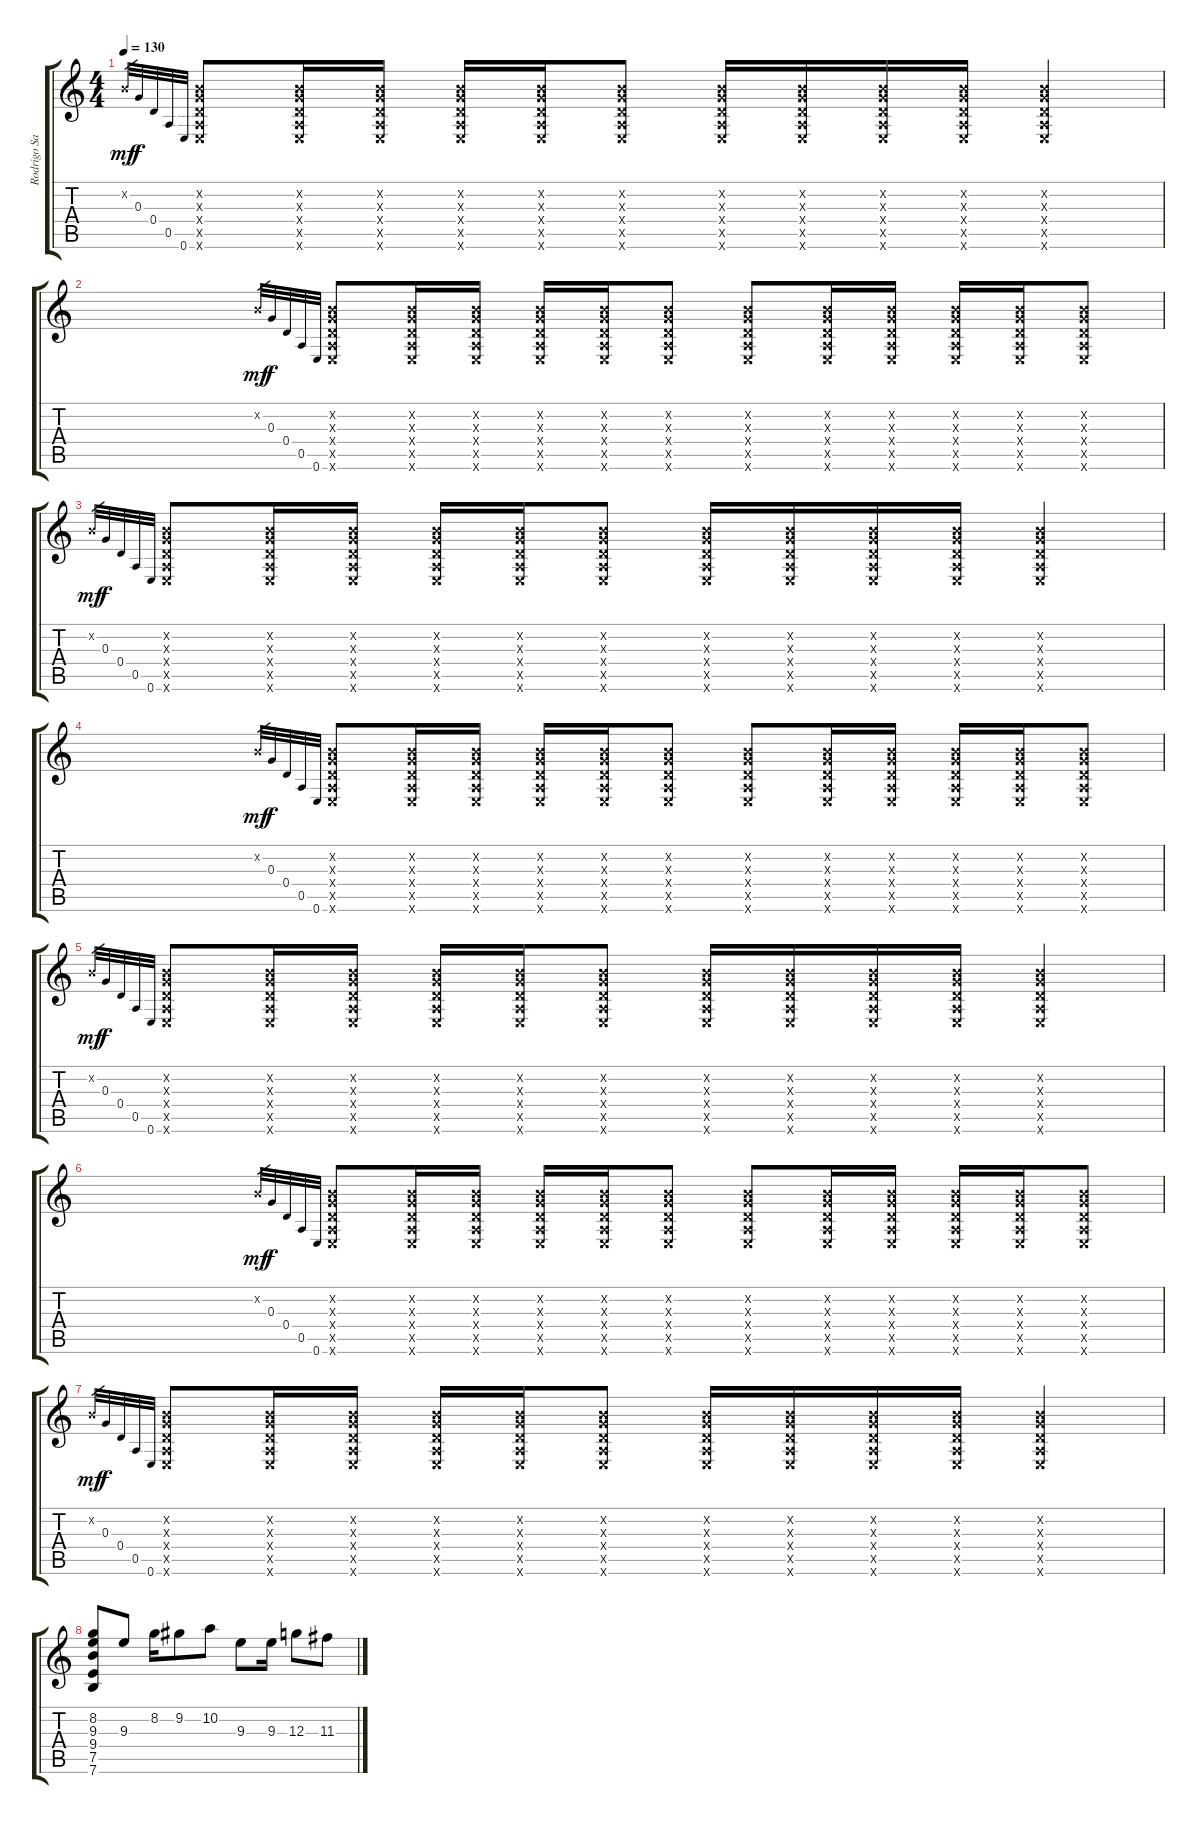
\track ("Rodrigo Sanchez" "Rodrigo Sa") {instrument acousticguitarnylon}
\staff {score tabs}
\tuning (E4 B3 G3 D3 A2 E2) {hide}
\ts (4 4)
\tempo 130
\clef g2
\ks c
0.2{x}.32{gr dy mf} 0.3.32{gr dy f} 0.4.32{gr} 0.5.32{gr} 0.6.32{gr} (0.2{x} 0.3{x} 0.4{x} 0.5{x} 0.6{x}).8 (0.2{x} 0.3{x} 0.4{x} 0.5{x} 0.6{x}).16 (0.2{x} 0.3{x} 0.4{x} 0.5{x} 0.6{x}).16 (0.2{x} 0.3{x} 0.4{x} 0.5{x} 0.6{x}).16 (0.2{x} 0.3{x} 0.4{x} 0.5{x} 0.6{x}).16 (0.2{x} 0.3{x} 0.4{x} 0.5{x} 0.6{x}).8 (0.2{x} 0.3{x} 0.4{x} 0.5{x} 0.6{x}).16 (0.2{x} 0.3{x} 0.4{x} 0.5{x} 0.6{x}).16 (0.2{x} 0.3{x} 0.4{x} 0.5{x} 0.6{x}).16 (0.2{x} 0.3{x} 0.4{x} 0.5{x} 0.6{x}).16 (0.2{x} 0.3{x} 0.4{x} 0.5{x} 0.6{x}).4 |
0.2{x}.32{gr dy mf} 0.3.32{gr dy f} 0.4.32{gr} 0.5.32{gr} 0.6.32{gr} (0.2{x} 0.3{x} 0.4{x} 0.5{x} 0.6{x}).8 (0.2{x} 0.3{x} 0.4{x} 0.5{x} 0.6{x}).16 (0.2{x} 0.3{x} 0.4{x} 0.5{x} 0.6{x}).16 (0.2{x} 0.3{x} 0.4{x} 0.5{x} 0.6{x}).16 (0.2{x} 0.3{x} 0.4{x} 0.5{x} 0.6{x}).16 (0.2{x} 0.3{x} 0.4{x} 0.5{x} 0.6{x}).8 (0.2{x} 0.3{x} 0.4{x} 0.5{x} 0.6{x}).8 (0.2{x} 0.3{x} 0.4{x} 0.5{x} 0.6{x}).16 (0.2{x} 0.3{x} 0.4{x} 0.5{x} 0.6{x}).16 (0.2{x} 0.3{x} 0.4{x} 0.5{x} 0.6{x}).16 (0.2{x} 0.3{x} 0.4{x} 0.5{x} 0.6{x}).16 (0.2{x} 0.3{x} 0.4{x} 0.5{x} 0.6{x}).8 |
0.2{x}.32{gr dy mf} 0.3.32{gr dy f} 0.4.32{gr} 0.5.32{gr} 0.6.32{gr} (0.2{x} 0.3{x} 0.4{x} 0.5{x} 0.6{x}).8 (0.2{x} 0.3{x} 0.4{x} 0.5{x} 0.6{x}).16 (0.2{x} 0.3{x} 0.4{x} 0.5{x} 0.6{x}).16 (0.2{x} 0.3{x} 0.4{x} 0.5{x} 0.6{x}).16 (0.2{x} 0.3{x} 0.4{x} 0.5{x} 0.6{x}).16 (0.2{x} 0.3{x} 0.4{x} 0.5{x} 0.6{x}).8 (0.2{x} 0.3{x} 0.4{x} 0.5{x} 0.6{x}).16 (0.2{x} 0.3{x} 0.4{x} 0.5{x} 0.6{x}).16 (0.2{x} 0.3{x} 0.4{x} 0.5{x} 0.6{x}).16 (0.2{x} 0.3{x} 0.4{x} 0.5{x} 0.6{x}).16 (0.2{x} 0.3{x} 0.4{x} 0.5{x} 0.6{x}).4 |
0.2{x}.32{gr dy mf} 0.3.32{gr dy f} 0.4.32{gr} 0.5.32{gr} 0.6.32{gr} (0.2{x} 0.3{x} 0.4{x} 0.5{x} 0.6{x}).8 (0.2{x} 0.3{x} 0.4{x} 0.5{x} 0.6{x}).16 (0.2{x} 0.3{x} 0.4{x} 0.5{x} 0.6{x}).16 (0.2{x} 0.3{x} 0.4{x} 0.5{x} 0.6{x}).16 (0.2{x} 0.3{x} 0.4{x} 0.5{x} 0.6{x}).16 (0.2{x} 0.3{x} 0.4{x} 0.5{x} 0.6{x}).8 (0.2{x} 0.3{x} 0.4{x} 0.5{x} 0.6{x}).8 (0.2{x} 0.3{x} 0.4{x} 0.5{x} 0.6{x}).16 (0.2{x} 0.3{x} 0.4{x} 0.5{x} 0.6{x}).16 (0.2{x} 0.3{x} 0.4{x} 0.5{x} 0.6{x}).16 (0.2{x} 0.3{x} 0.4{x} 0.5{x} 0.6{x}).16 (0.2{x} 0.3{x} 0.4{x} 0.5{x} 0.6{x}).8 |
0.2{x}.32{gr dy mf} 0.3.32{gr dy f} 0.4.32{gr} 0.5.32{gr} 0.6.32{gr} (0.2{x} 0.3{x} 0.4{x} 0.5{x} 0.6{x}).8 (0.2{x} 0.3{x} 0.4{x} 0.5{x} 0.6{x}).16 (0.2{x} 0.3{x} 0.4{x} 0.5{x} 0.6{x}).16 (0.2{x} 0.3{x} 0.4{x} 0.5{x} 0.6{x}).16 (0.2{x} 0.3{x} 0.4{x} 0.5{x} 0.6{x}).16 (0.2{x} 0.3{x} 0.4{x} 0.5{x} 0.6{x}).8 (0.2{x} 0.3{x} 0.4{x} 0.5{x} 0.6{x}).16 (0.2{x} 0.3{x} 0.4{x} 0.5{x} 0.6{x}).16 (0.2{x} 0.3{x} 0.4{x} 0.5{x} 0.6{x}).16 (0.2{x} 0.3{x} 0.4{x} 0.5{x} 0.6{x}).16 (0.2{x} 0.3{x} 0.4{x} 0.5{x} 0.6{x}).4 |
0.2{x}.32{gr dy mf} 0.3.32{gr dy f} 0.4.32{gr} 0.5.32{gr} 0.6.32{gr} (0.2{x} 0.3{x} 0.4{x} 0.5{x} 0.6{x}).8 (0.2{x} 0.3{x} 0.4{x} 0.5{x} 0.6{x}).16 (0.2{x} 0.3{x} 0.4{x} 0.5{x} 0.6{x}).16 (0.2{x} 0.3{x} 0.4{x} 0.5{x} 0.6{x}).16 (0.2{x} 0.3{x} 0.4{x} 0.5{x} 0.6{x}).16 (0.2{x} 0.3{x} 0.4{x} 0.5{x} 0.6{x}).8 (0.2{x} 0.3{x} 0.4{x} 0.5{x} 0.6{x}).8 (0.2{x} 0.3{x} 0.4{x} 0.5{x} 0.6{x}).16 (0.2{x} 0.3{x} 0.4{x} 0.5{x} 0.6{x}).16 (0.2{x} 0.3{x} 0.4{x} 0.5{x} 0.6{x}).16 (0.2{x} 0.3{x} 0.4{x} 0.5{x} 0.6{x}).16 (0.2{x} 0.3{x} 0.4{x} 0.5{x} 0.6{x}).8 |
0.2{x}.32{gr dy mf} 0.3.32{gr dy f} 0.4.32{gr} 0.5.32{gr} 0.6.32{gr} (0.2{x} 0.3{x} 0.4{x} 0.5{x} 0.6{x}).8 (0.2{x} 0.3{x} 0.4{x} 0.5{x} 0.6{x}).16 (0.2{x} 0.3{x} 0.4{x} 0.5{x} 0.6{x}).16 (0.2{x} 0.3{x} 0.4{x} 0.5{x} 0.6{x}).16 (0.2{x} 0.3{x} 0.4{x} 0.5{x} 0.6{x}).16 (0.2{x} 0.3{x} 0.4{x} 0.5{x} 0.6{x}).8 (0.2{x} 0.3{x} 0.4{x} 0.5{x} 0.6{x}).16 (0.2{x} 0.3{x} 0.4{x} 0.5{x} 0.6{x}).16 (0.2{x} 0.3{x} 0.4{x} 0.5{x} 0.6{x}).16 (0.2{x} 0.3{x} 0.4{x} 0.5{x} 0.6{x}).16 (0.2{x} 0.3{x} 0.4{x} 0.5{x} 0.6{x}).4 |
(8.2 9.3 9.4 7.5 7.6).8 9.3.8 8.2.16 9.2.8 10.2.8 9.3.8 9.3.16 12.3.8 11.3.8
